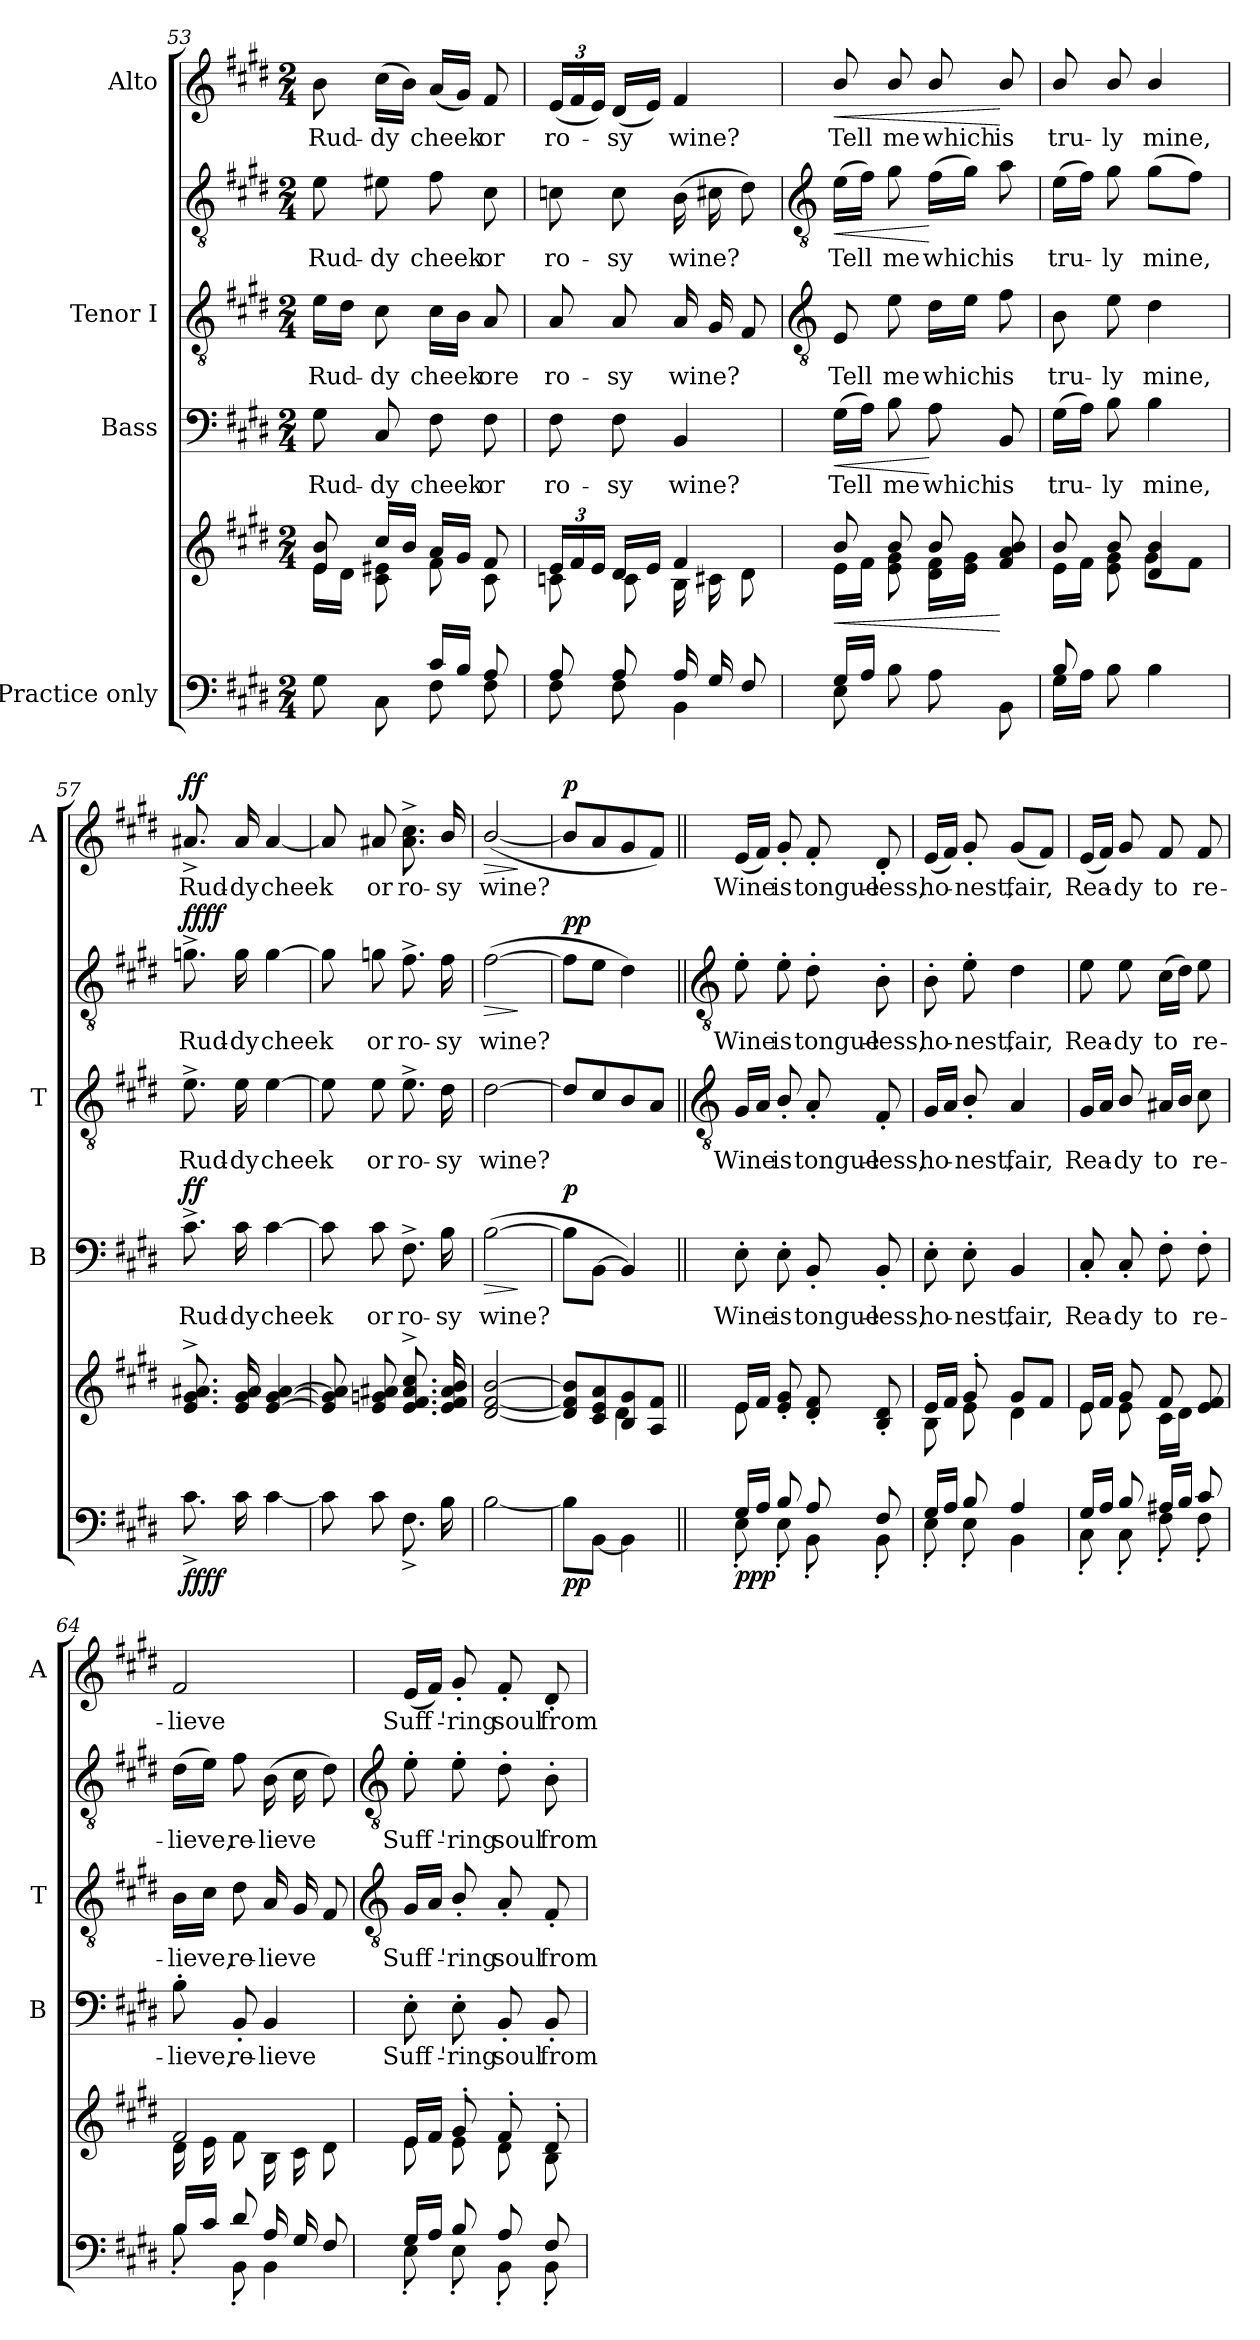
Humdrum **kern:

**kern	**kern	**dynam	**kern	**text	**dynam	**kern	**text	**kern	**text	**dynam	**kern	**text	**dynam
*part4	*part4	*part4	*part3	*part3	*part3	*part2	*part2	*part2	*part2	*part2	*part1	*part1	*part1
*staff6	*staff5	*staff5/6	*staff4	*staff4	*staff4	*staff3	*staff3	*staff2	*staff2	*staff2/3	*staff1	*staff1	*staff1
*I"Practice only	*	*	*I"Bass	*	*	*I"Tenor I	*	*	*	*	*I"Alto	*	*
*	*	*	*I'B	*	*	*I'T	*	*	*	*	*I'A	*	*
*clefF4	*clefG2	*	*clefF4	*	*	*clefGv2	*	*clefGv2	*	*	*clefG2	*	*
*k[f#c#g#d#]	*k[f#c#g#d#]	*	*k[f#c#g#d#]	*	*	*k[f#c#g#d#]	*	*k[f#c#g#d#]	*	*	*k[f#c#g#d#]	*	*
*E:	*E:	*	*E:	*	*	*E:	*	*E:	*	*	*E:	*	*
*M2/4	*M2/4	*	*M2/4	*	*	*M2/4	*	*M2/4	*	*	*M2/4	*	*
=53	=53	=53	=53	=53	=53	=53	=53	=53	=53	=53	=53	=53	=53
*^	*^	*	*	*	*	*	*	*	*	*	*	*	*
!	!	!	!	!	!	!LO:LY:b	!	!	!LO:LY:b	!	!LO:LY:b	!	!	!LO:LY:b	!
4ryy	8G#\	8e/ 8b/	16e\LL	.	8G#	Rud-	.	16eLL	Rud-	8e	Rud-	.	8b	Rud-	.
.	.	.	16d#\JJ	.	.	.	.	16d#JJ	.	.	.	.	.	.	.
!	!	!	!	!	!	!LO:LY:b	!	!	!LO:LY:b	!	!LO:LY:b	!	!	!LO:LY:b	!
.	8C#\	16cc#/LL	8c#\ 8e#X\	.	8C#	-dy	.	8c#	dy	8e#X	-dy	.	(>16cc#LL	-dy	.
.	.	16b/JJ	.	.	.	.	.	.	.	.	.	.	16bJJ)	.	.
!	!	!	!	!	!	!LO:LY:b	!	!	!LO:LY:b	!	!LO:LY:b	!	!	!LO:LY:b	!
16c#/LL	8F#\	16a/LL	8f#\	.	8F#	cheek	.	16c#LL	cheek	8f#	cheek	.	(<16aLL	cheek	.
16B/JJ	.	16g#/JJ	.	.	.	.	.	16BJJ	.	.	.	.	16g#JJ)	.	.
!	!	!	!	!	!	!LO:LY:b	!	!	!LO:LY:b	!	!LO:LY:b	!	!	!LO:LY:b	!
8A/	8F#\	8f#/	8c#\	.	8F#	or	.	8A	ore	8c#	or	.	8f#	or	.
=54	=54	=54	=54	=54	=54	=54	=54	=54	=54	=54	=54	=54	=54	=54	=54
!	!	!	!	!	!	!LO:LY:b	!	!	!LO:LY:b	!	!LO:LY:b	!	!	!LO:LY:b	!
8A/	8F#\	24e/LL	8cn\	.	8F#	ro-	.	8A	ro-	8cn	ro-	.	(<24eLL	ro-	.
.	.	24f#/	.	.	.	.	.	.	.	.	.	.	24f#	.	.
.	.	24e/JJ	.	.	.	.	.	.	.	.	.	.	24eJJ)	.	.
!	!	!	!	!	!	!LO:LY:b	!	!	!LO:LY:b	!	!LO:LY:b	!	!	!LO:LY:b	!
8A/	8F#\	16d#/LL	8c\	.	8F#	-sy	.	8A	-sy	8c	-sy	.	(<16d#LL	sy	.
.	.	16e/JJ	.	.	.	.	.	.	.	.	.	.	16eJJ)	.	.
!	!	!	!	!	!	!LO:LY:b	!	!	!LO:LY:b	!	!LO:LY:b	!	!	!LO:LY:b	!
16A/LL	4BB\	4f#/	16B\LL	.	4BB	wine?	.	16ALL	wine?	(>16BLL	wine?	.	4f#	wine?	.
16G#/	.	.	16c#X\	.	.	.	.	16G#	.	16c#X	.	.	.	.	.
8F#/J	.	.	8d#\J	.	.	.	.	8F#J	.	8d#J)	.	.	.	.	.
!!LO:LB:g=z
=55	=55	=55	=55	=55	=55	=55	=55	=55	=55	=55	=55	=55	=55	=55	=55
*	*	*	*	*	*	*	*	*clefGv2	*	*clefGv2	*	*	*	*	*
!	!	!	!	!LO:HP:b	!	!LO:LY:b	!LO:HP:b	!	!LO:LY:b	!	!LO:LY:b	!LO:HP:b	!	!LO:LY:b	!LO:HP:b
8E\	16G#/LL	8b/	16e\LL	<	(>16G#LL	Tell	<	8E	Tell	(>16eLL	Tell	<	8b/	Tell	<
.	16A/JJ	.	16f#\JJ	.	16AJJ)	.	.	.	.	16f#JJ)	.	.	.	.	.
!	!	!	!	!	!	!LO:LY:b	!	!	!LO:LY:b	!	!LO:LY:b	!	!	!LO:LY:b	!
4.ryy	8B\	8b/	8e\ 8g#\	.	8B	me	.	8e	me	8g#	me	.	8b/	me	.
!	!	!	!	!	!	!LO:LY:b	!	!	!LO:LY:b	!	!LO:LY:b	!	!	!LO:LY:b	!
.	8A\	8b/	16d#\ 16f#\LL	.	8A	which	[	16d#LL	which	(>16f#LL	which	[	8b/	which	.
.	.	.	16e\ 16g#\JJ	.	.	.	.	16eJJ	.	16g#JJ)	.	.	.	.	.
!	!	!	!	!	!	!LO:LY:b	!	!	!LO:LY:b	!	!LO:LY:b	!	!	!LO:LY:b	!
.	8BB\	8f#/ 8a/ 8b/	8ryy	[	8BB	is	.	8f#	is	8a	is	.	8b/	is	[
=56	=56	=56	=56	=56	=56	=56	=56	=56	=56	=56	=56	=56	=56	=56	=56
!	!	!	!	!	!	!LO:LY:b	!	!	!LO:LY:b	!	!LO:LY:b	!	!	!LO:LY:b	!
8B/	16G#\LL	8b/	16e\LL	.	(>16G#LL	tru-	.	8B	tru-	(>16eLL	tru-	.	8b/	tru-	.
.	16A\JJ	.	16f#\JJ	.	16AJJ)	.	.	.	.	16f#JJ)	.	.	.	.	.
!	!	!	!	!	!	!LO:LY:b	!	!	!LO:LY:b	!	!LO:LY:b	!	!	!LO:LY:b	!
4.ryy	8B\	8b/	8e\ 8g#\	.	8B	ly	.	8e	-ly	8g#	ly	.	8b/	-ly	.
!	!	!	!	!	!	!LO:LY:b	!	!	!LO:LY:b	!	!LO:LY:b	!	!	!LO:LY:b	!
.	4B\	4d#/ 4b/	8g#\L	.	4B	mine,	.	4d#	mine,	(>8g#L	mine,	.	4b/	mine,	.
.	.	.	8f#\J	.	.	.	.	.	.	8f#J)	.	.	.	.	.
=57	=57	=57	=57	=57	=57	=57	=57	=57	=57	=57	=57	=57	=57	=57	=57
!	!	!	!	!LO:DY:b=2	!	!LO:LY:b	!	!	!LO:LY:b	!	!LO:LY:b	!	!	!LO:LY:b	!
!	!	!	!	!LO:DY:n=1:b	!	!	!LO:DY:b	!	!	!	!	!LO:DY:b=2	!	!	!
!	!	!	!	!	!	!	!	!	!	!	!	!LO:DY:n=1:b	!	!	!LO:DY:b
2ryy	8.c#^\	8.e/^ 8.g#/^ 8.a#X/^	2ryy	ff ff	8.c#^	Rud-	ff	8.e^	Rud-	8.gn^	Rud-	ff ff	8.a#X^	Rud-	ff
!	!	!	!	!	!	!LO:LY:b	!	!	!LO:LY:b	!	!LO:LY:b	!	!	!LO:LY:b	!
.	16c#\	16e/ 16g#/ 16a#/	.	.	16c#	-dy	.	16e	-dy	16g	dy	.	16a#	-dy	.
!	!	!	!	!	!	!LO:LY:b	!	!	!LO:LY:b	!	!LO:LY:b	!	!	!LO:LY:b	!
.	[4c#\	[4e/ [4g#/ [4a#/	.	.	[4c#	cheek	.	[4e	cheek	[4g	cheek	.	[4a#	cheek	.
=58	=58	=58	=58	=58	=58	=58	=58	=58	=58	=58	=58	=58	=58	=58	=58
2ryy	8c#\]	8e/] 8g#/] 8a#/]	2ryy	.	8c#]	.	.	8e]	.	8g]	.	.	8a#]	.	.
!	!	!	!	!	!	!LO:LY:b	!	!	!LO:LY:b	!	!LO:LY:b	!	!	!LO:LY:b	!
.	8c#\	8e/ 8gn/ 8a#/	.	.	8c#	or	.	8e	or	8g	or	.	8a#	or	.
!	!	!	!	!	!	!LO:LY:b	!	!	!LO:LY:b	!	!LO:LY:b	!	!	!LO:LY:b	!
.	8.F#^\	8.e/^ 8.f#/^ 8.a#/^ 8.cc#/^	.	.	8.F#^	ro-	.	8.e^	ro-	8.f#^	ro-	.	8.a#^ 8.cc#^	ro-	.
!	!	!	!	!	!	!LO:LY:b	!	!	!LO:LY:b	!	!LO:LY:b	!	!	!LO:LY:b	!
.	16B\	16e/ 16f#/ 16a#/ 16b/	.	.	16B	-sy	.	16d#\	-sy	16f#	-sy	.	16b/	-sy	.
=59	=59	=59	=59	=59	=59	=59	=59	=59	=59	=59	=59	=59	=59	=59	=59
!	!	!	!	!LO:HP:b	!	!LO:LY:b	!LO:HP:b	!	!LO:LY:b	!	!LO:LY:b	!LO:HP:b	!	!LO:LY:b	!LO:HP:b
2ryy	[2B\	[2d#/ [2f#/ [2b/	2ryy	>	(>[2B	wine?	>	[2d#\	wine?	(>[2f#	wine?	>	(<[2b/	wine?	>
*v	*v	*	*	*	*	*	*	*	*	*	*	*	*	*	*
*	*v	*v	*	*	*	*	*	*	*	*	*	*	*	*
.	.	]	.	.	]	.	.	.	.	]	.	.	]
=60	=60	=60	=60	=60	=60	=60	=60	=60	=60	=60	=60	=60	=60
*^	*^	*	*	*	*	*	*	*	*	*	*	*	*
!	!	!	!	!LO:DY:b=2	!	!	!	!	!	!	!	!	!	!	!
!	!	!	!	!LO:DY:n=1:b	!	!	!LO:DY:b	!	!	!	!	!LO:DY:b=2	!	!	!
!	!	!	!	!	!	!	!	!	!	!	!	!LO:DY:n=1:b	!	!	!LO:DY:b
2ryy	8B\L]	8d#/] 8f#/] 8b/]L	4ryy	p p	8BL]	.	p	8d#/L]	.	8f#L]	.	p p	8b/L]	.	p
.	[8BB\J	8c#/ 8e/ 8a/	.	.	[8BBJ	.	.	8c#	.	8eJ	.	.	8a	.	.
.	4BB\]	8B/ 8g#/	4d#\	.	4BB])	.	.	8B	.	4d#)	.	.	8g#	.	.
.	.	8A/ 8f#/J	.	.	.	.	.	8AJ	.	.	.	.	8f#J)	.	.
!!LO:LB:g=z
=61||	=61||	=61||	=61||	=61||	=61||	=61||	=61||	=61||	=61||	=61||	=61||	=61||	=61||	=61||	=61||
*	*	*	*	*	*	*	*	*clefGv2	*	*clefGv2	*	*	*	*	*
!	!	!	!	!LO:DY:b=2	!	!LO:LY:b	!	!	!LO:LY:b	!	!LO:LY:b	!	!	!LO:LY:b	!
!	!	!	!	!LO:DY:n=1:b=2	!	!	!	!	!	!	!	!	!	!	!
!	!	!	!	!LO:DY:n=2:b	!	!	!	!	!	!	!	!	!	!	!
16G#/LL	8E'\	16e/LL	8e\	p p p	8E'	Wine	.	16G#/LL	Wine	8e'	Wine	.	(<16e/LL	Wine	.
16A/JJ	.	16f#/JJ	.	.	.	.	.	16AJJ	.	.	.	.	16f#JJ)	.	.
!	!	!	!	!	!	!LO:LY:b	!	!	!LO:LY:b	!	!LO:LY:b	!	!	!LO:LY:b	!
8B/	8E'\	8e/' 8g#/'	4.ryy	.	8E'	is	.	8B'/	is	8e'	is	.	8g#'	is	.
!	!	!	!	!	!	!LO:LY:b	!	!	!LO:LY:b	!	!LO:LY:b	!	!	!LO:LY:b	!
8A/	8BB'\	8d#/' 8f#/'	.	.	8BB'	tongue-	.	8A'	tongue-	8d#'	tongue-	.	8f#'	tongue-	.
!	!	!	!	!	!	!LO:LY:b	!	!	!LO:LY:b	!	!LO:LY:b	!	!	!LO:LY:b	!
8F#/	8BB'\	8B/' 8d#/'	.	.	8BB'	-less,	.	8F#'	-less,	8B'	-less,	.	8d#'	-less,	.
=62	=62	=62	=62	=62	=62	=62	=62	=62	=62	=62	=62	=62	=62	=62	=62
!	!	!	!	!	!	!LO:LY:b	!	!	!LO:LY:b	!	!LO:LY:b	!	!	!LO:LY:b	!
16G#/LL	8E'\	16e/LL	8B\	.	8E'	ho-	.	16G#LL	ho-	8B'	ho-	.	(<16eLL	ho-	.
16A/JJ	.	16f#/JJ	.	.	.	.	.	16AJJ	.	.	.	.	16f#JJ)	.	.
!	!	!	!	!	!	!LO:LY:b	!	!	!LO:LY:b	!	!LO:LY:b	!	!	!LO:LY:b	!
8B/	8E'\	8g#'/	8e\	.	8E'	-nest,	.	8B'/	nest,	8e'	-nest,	.	8g#'	nest,	.
!	!	!	!	!	!	!LO:LY:b	!	!	!LO:LY:b	!	!LO:LY:b	!	!	!LO:LY:b	!
4A/	4BB\	8g#/L	4d#\	.	4BB	fair,	.	4A	fair,	4d#	fair,	.	(<8g#L	fair,	.
.	.	8f#/J	.	.	.	.	.	.	.	.	.	.	8f#J)	.	.
=63	=63	=63	=63	=63	=63	=63	=63	=63	=63	=63	=63	=63	=63	=63	=63
!	!	!	!	!	!	!LO:LY:b	!	!	!LO:LY:b	!	!LO:LY:b	!	!	!LO:LY:b	!
16G#/LL	8C#'\	16e/LL	8e\	.	8C#'	Rea-	.	16G#LL	-Rea-	8e	Rea-	.	(<16eLL	Rea-	.
16A/JJ	.	16f#/JJ	.	.	.	.	.	16AJJ	.	.	.	.	16f#JJ)	.	.
!	!	!	!	!	!	!LO:LY:b	!	!	!LO:LY:b	!	!LO:LY:b	!	!	!LO:LY:b	!
8B/	8C#'\	8g#/	8e\	.	8C#'	-dy	.	8B/	dy	8e	-dy	.	8g#	dy	.
!	!	!	!	!	!	!LO:LY:b	!	!	!LO:LY:b	!	!LO:LY:b	!	!	!LO:LY:b	!
16A#X/LL	8F#'\	8f#/	16c#\LL	.	8F#'	to	.	16A#XLL	to	(>16c#LL	to	.	8f#	to	.
16B/JJ	.	.	16d#\JJ	.	.	.	.	16BJJ	.	16d#JJ)	.	.	.	.	.
!	!	!	!	!	!	!LO:LY:b	!	!	!LO:LY:b	!	!LO:LY:b	!	!	!LO:LY:b	!
8c#/	8F#'\	8e/ 8f#/	8ryy	.	8F#'	re-	.	8c#	re-	8e	re-	.	8f#	re-	.
=64	=64	=64	=64	=64	=64	=64	=64	=64	=64	=64	=64	=64	=64	=64	=64
!	!	!	!	!	!	!LO:LY:b	!	!	!LO:LY:b	!	!LO:LY:b	!	!	!LO:LY:b	!
16B/LL	8B'\	2f#/	16d#\LL	.	8B'	-lieve,	.	16BLL	lieve,	(>16d#LL	-lieve,	.	2f#	-lieve	.
16c#/JJ	.	.	16e\	.	.	.	.	16c#JJ	.	16eJJ)	.	.	.	.	.
!	!	!	!	!	!	!LO:LY:b	!	!	!LO:LY:b	!	!LO:LY:b	!	!	!	!
8d#/	8BB'\	.	8f#\J	.	8BB'	re-	.	8d#	re-	8f#	re-	.	.	.	.
!	!	!	!	!	!	!LO:LY:b	!	!	!LO:LY:b	!	!LO:LY:b	!	!	!	!
16A/LL	4BB\	.	16B\LL	.	4BB	-lieve	.	16ALL	-lieve	(>16BLL	-lieve	.	.	.	.
16G#/	.	.	16c#\	.	.	.	.	16G#	.	16c#	.	.	.	.	.
8F#/J	.	.	8d#\J	.	.	.	.	8F#J	.	8d#J)	.	.	.	.	.
!!LO:LB:g=z
=65	=65	=65	=65	=65	=65	=65	=65	=65	=65	=65	=65	=65	=65	=65	=65
*	*	*	*	*	*	*	*	*clefGv2	*	*clefGv2	*	*	*	*	*
!	!	!	!	!	!	!LO:LY:b	!	!	!LO:LY:b	!	!LO:LY:b	!	!	!LO:LY:b	!
16G#/LL	8E'\	16e/LL	8e\	.	8E'	Suff '-	.	16G#/LL	Suff '-	8e'	Suff '-	.	(<16e/LL	Suff '-	.
16A/JJ	.	16f#/JJ	.	.	.	.	.	16AJJ	.	.	.	.	16f#JJ)	.	.
!	!	!	!	!	!	!LO:LY:b	!	!	!LO:LY:b	!	!LO:LY:b	!	!	!LO:LY:b	!
8B/	8E'\	8g#'/	8e\	.	8E'	-ring	.	8B'/	ring	8e'	-ring	.	8g#'	ring	.
!	!	!	!	!	!	!LO:LY:b	!	!	!LO:LY:b	!	!LO:LY:b	!	!	!LO:LY:b	!
8A/	8BB'\	8f#'/	8d#\	.	8BB'	soul	.	8A'	soul	8d#'	soul	.	8f#'	soul	.
!	!	!	!	!	!	!LO:LY:b	!	!	!LO:LY:b	!	!LO:LY:b	!	!	!LO:LY:b	!
8F#/	8BB'\	8d#'/	8B\	.	8BB'	from	.	8F#'	from	8B'	from	.	8d#'	from	.
*v	*v	*	*	*	*	*	*	*	*	*	*	*	*	*	*
*	*v	*v	*	*	*	*	*	*	*	*	*	*	*	*
=	=	=	=	=	=	=	=	=	=	=	=	=	=
*-	*-	*-	*-	*-	*-	*-	*-	*-	*-	*-	*-	*-	*-
